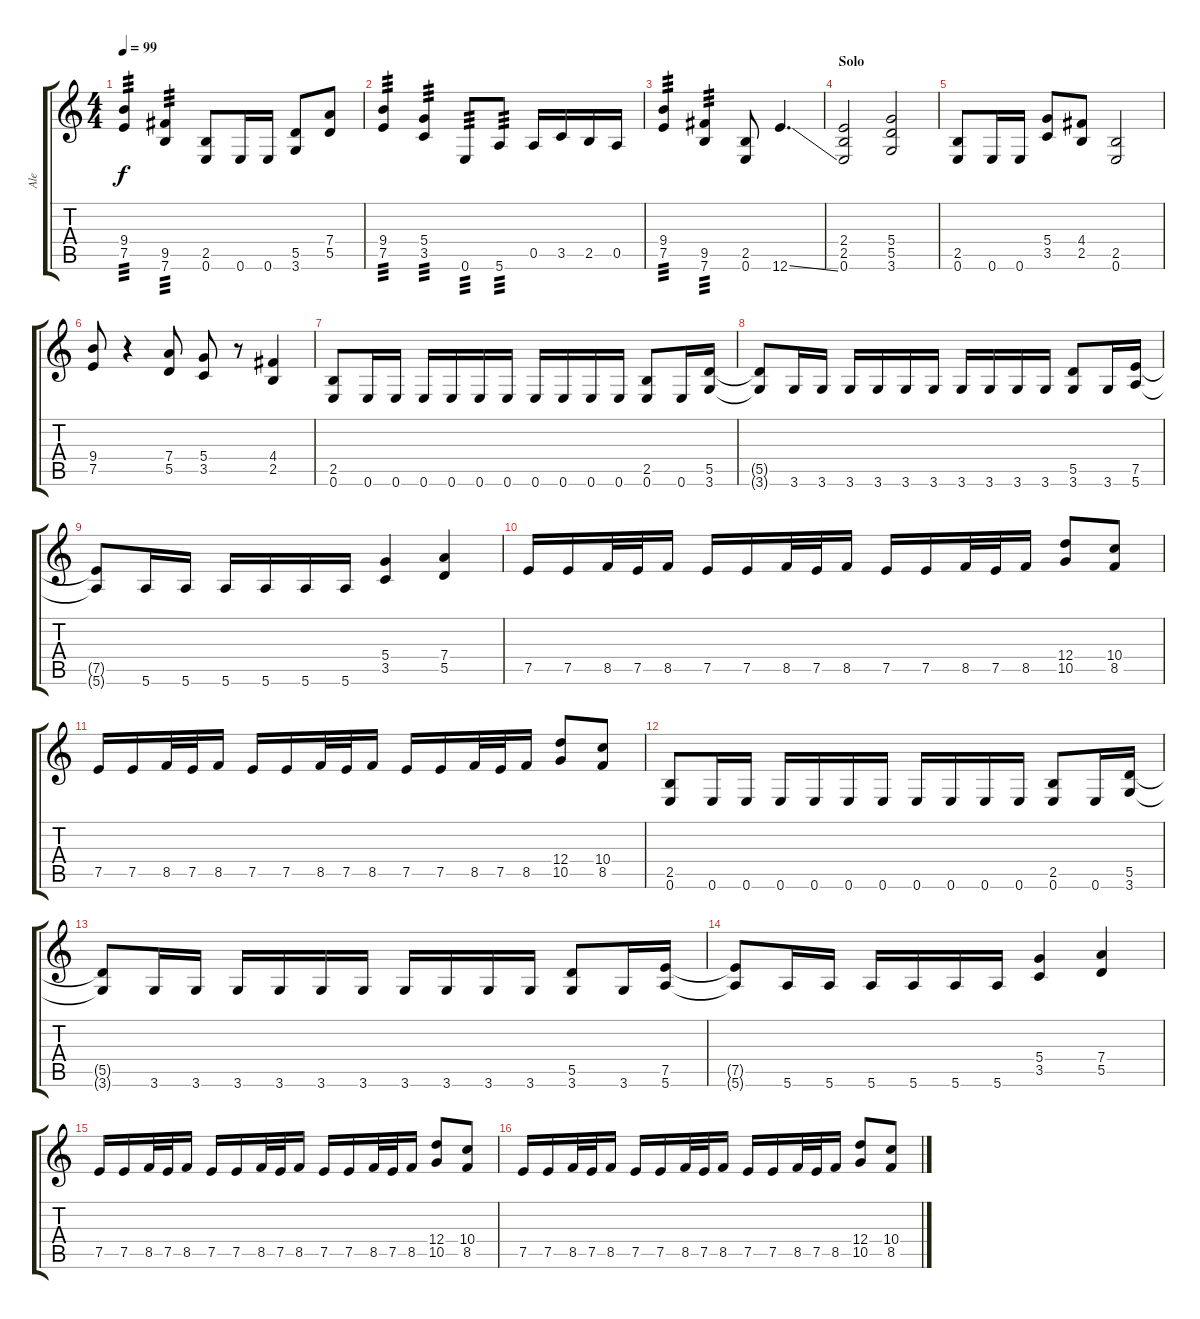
\track ("Ale" "Ale") {instrument distortionguitar}
\staff {score tabs}
\tuning (E4 B3 G3 D3 A2 E2) {hide}
\ts (4 4)
\tempo 99
\clef g2
\ks c
(9.4 7.5).4{tp 3 dy f} (9.5 7.6).4{tp 3} (2.5 0.6).8 0.6.16 0.6.16 (5.5 3.6).8 (7.4 5.5).8 |
(9.4 7.5).4{tp 3} (5.4 3.5).4{tp 3} 0.6.8{tp 3} 5.6.8{tp 3} 0.5.16 3.5.16 2.5.16 0.5.16 |
(9.4 7.5).4{tp 3} (9.5 7.6).4{tp 3} (2.5 0.6).8 12.6{ss}.4{d} |
\section ("" "Solo")
(2.4 2.5 0.6).2 (5.4 5.5 3.6).2 |
(2.5 0.6).8 0.6.16 0.6.16 (5.4 3.5).8 (4.4 2.5).8 (2.5 0.6).2 |
(9.4 7.5).8 r.4 (7.4 5.5).8 (5.4 3.5).8 r.8 (4.4 2.5).4 |
(2.5 0.6).8 0.6.16 0.6.16 0.6.16 0.6.16 0.6.16 0.6.16 0.6.16 0.6.16 0.6.16 0.6.16 (2.5 0.6).8 0.6.16 (5.5 3.6).16 |
(5.5{t} 3.6{t}).8 3.6.16 3.6.16 3.6.16 3.6.16 3.6.16 3.6.16 3.6.16 3.6.16 3.6.16 3.6.16 (5.5 3.6).8 3.6.16 (7.5 5.6).16 |
(7.5{t} 5.6{t}).8 5.6.16 5.6.16 5.6.16 5.6.16 5.6.16 5.6.16 (5.4 3.5).4 (7.4 5.5).4 |
7.5.16 7.5.16 8.5.32 7.5.32 8.5.16 7.5.16 7.5.16 8.5.32 7.5.32 8.5.16 7.5.16 7.5.16 8.5.32 7.5.32 8.5.16 (12.4 10.5).8 (10.4 8.5).8 |
7.5.16 7.5.16 8.5.32 7.5.32 8.5.16 7.5.16 7.5.16 8.5.32 7.5.32 8.5.16 7.5.16 7.5.16 8.5.32 7.5.32 8.5.16 (12.4 10.5).8 (10.4 8.5).8 |
(2.5 0.6).8 0.6.16 0.6.16 0.6.16 0.6.16 0.6.16 0.6.16 0.6.16 0.6.16 0.6.16 0.6.16 (2.5 0.6).8 0.6.16 (5.5 3.6).16 |
(5.5{t} 3.6{t}).8 3.6.16 3.6.16 3.6.16 3.6.16 3.6.16 3.6.16 3.6.16 3.6.16 3.6.16 3.6.16 (5.5 3.6).8 3.6.16 (7.5 5.6).16 |
(7.5{t} 5.6{t}).8 5.6.16 5.6.16 5.6.16 5.6.16 5.6.16 5.6.16 (5.4 3.5).4 (7.4 5.5).4 |
7.5.16 7.5.16 8.5.32 7.5.32 8.5.16 7.5.16 7.5.16 8.5.32 7.5.32 8.5.16 7.5.16 7.5.16 8.5.32 7.5.32 8.5.16 (12.4 10.5).8 (10.4 8.5).8 |
7.5.16 7.5.16 8.5.32 7.5.32 8.5.16 7.5.16 7.5.16 8.5.32 7.5.32 8.5.16 7.5.16 7.5.16 8.5.32 7.5.32 8.5.16 (12.4 10.5).8 (10.4 8.5).8
